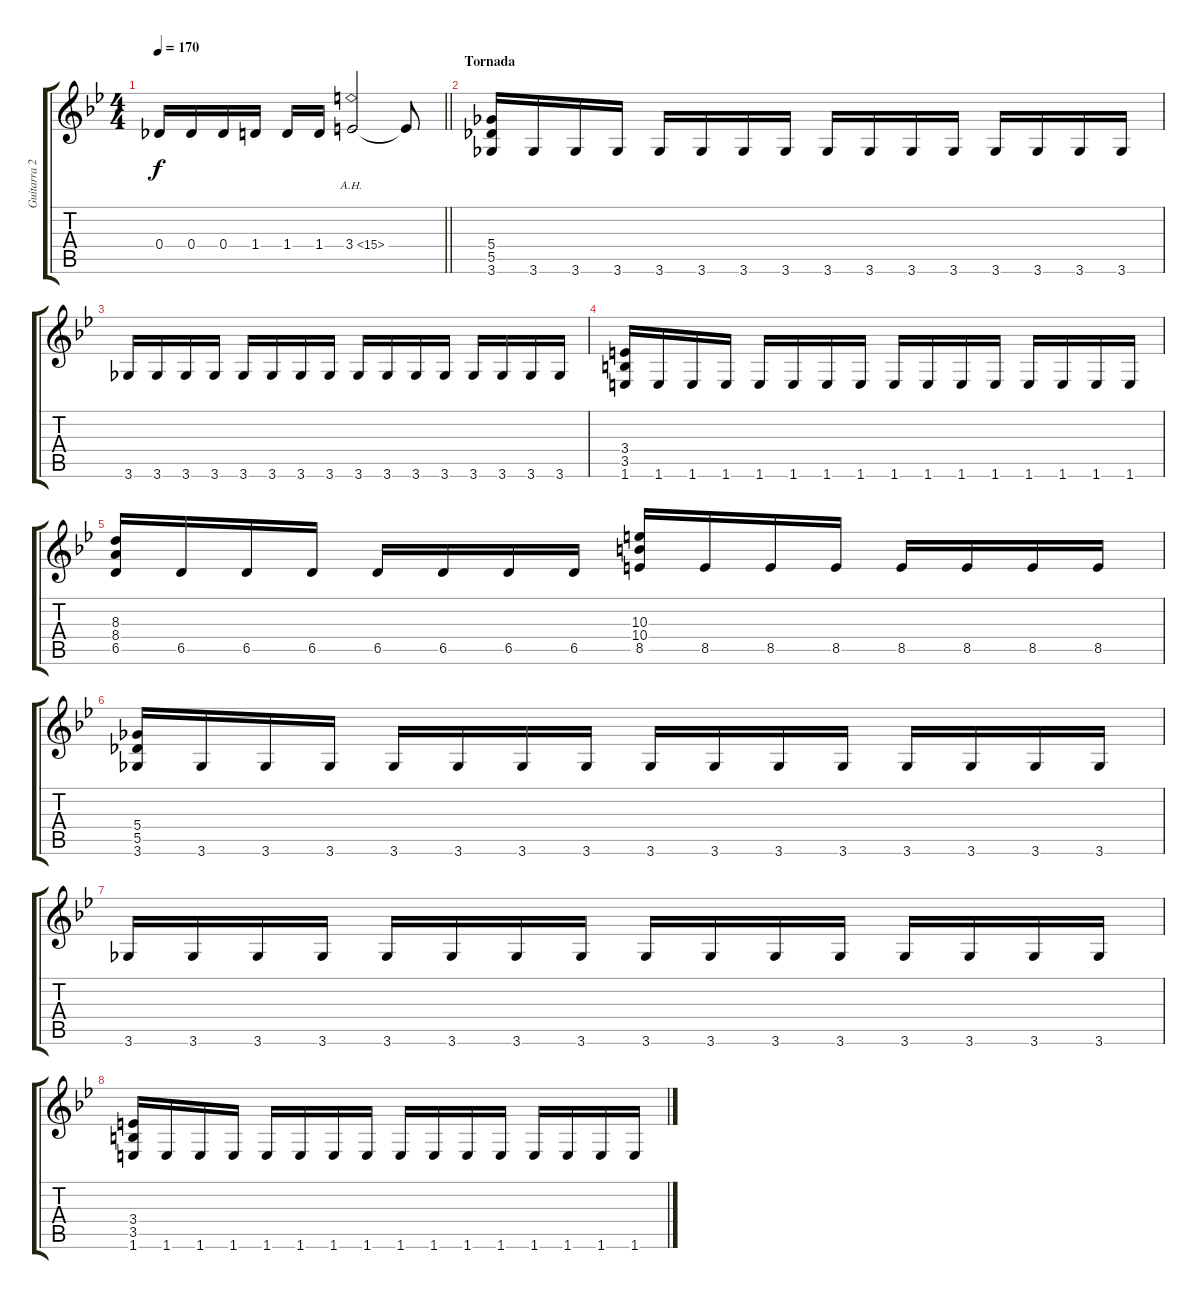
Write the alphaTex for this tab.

\track ("Guitarra 2" "Guitarra 2") {instrument overdrivenguitar}
\staff {score tabs}
\tuning (Eb4 Bb3 Gb3 Db3 Ab2 Eb2) {hide}
\ts (4 4)
\tempo 170
\clef g2
\barLineRight lightlight
\ks gminor
0.4.16{dy f} 0.4.16 0.4.16 1.4.16 1.4.16 1.4.16 3.4{ah 12}.2 3.4{t}.8 |
\section ("" "Tornada")
(5.4 5.5 3.6).16 3.6.16 3.6.16 3.6.16 3.6.16 3.6.16 3.6.16 3.6.16 3.6.16 3.6.16 3.6.16 3.6.16 3.6.16 3.6.16 3.6.16 3.6.16 |
3.6.16 3.6.16 3.6.16 3.6.16 3.6.16 3.6.16 3.6.16 3.6.16 3.6.16 3.6.16 3.6.16 3.6.16 3.6.16 3.6.16 3.6.16 3.6.16 |
(3.4 3.5 1.6).16 1.6.16 1.6.16 1.6.16 1.6.16 1.6.16 1.6.16 1.6.16 1.6.16 1.6.16 1.6.16 1.6.16 1.6.16 1.6.16 1.6.16 1.6.16 |
(8.3 8.4 6.5).16 6.5.16 6.5.16 6.5.16 6.5.16 6.5.16 6.5.16 6.5.16 (10.3 10.4 8.5).16 8.5.16 8.5.16 8.5.16 8.5.16 8.5.16 8.5.16 8.5.16 |
(5.4 5.5 3.6).16 3.6.16 3.6.16 3.6.16 3.6.16 3.6.16 3.6.16 3.6.16 3.6.16 3.6.16 3.6.16 3.6.16 3.6.16 3.6.16 3.6.16 3.6.16 |
3.6.16 3.6.16 3.6.16 3.6.16 3.6.16 3.6.16 3.6.16 3.6.16 3.6.16 3.6.16 3.6.16 3.6.16 3.6.16 3.6.16 3.6.16 3.6.16 |
(3.4 3.5 1.6).16 1.6.16 1.6.16 1.6.16 1.6.16 1.6.16 1.6.16 1.6.16 1.6.16 1.6.16 1.6.16 1.6.16 1.6.16 1.6.16 1.6.16 1.6.16
